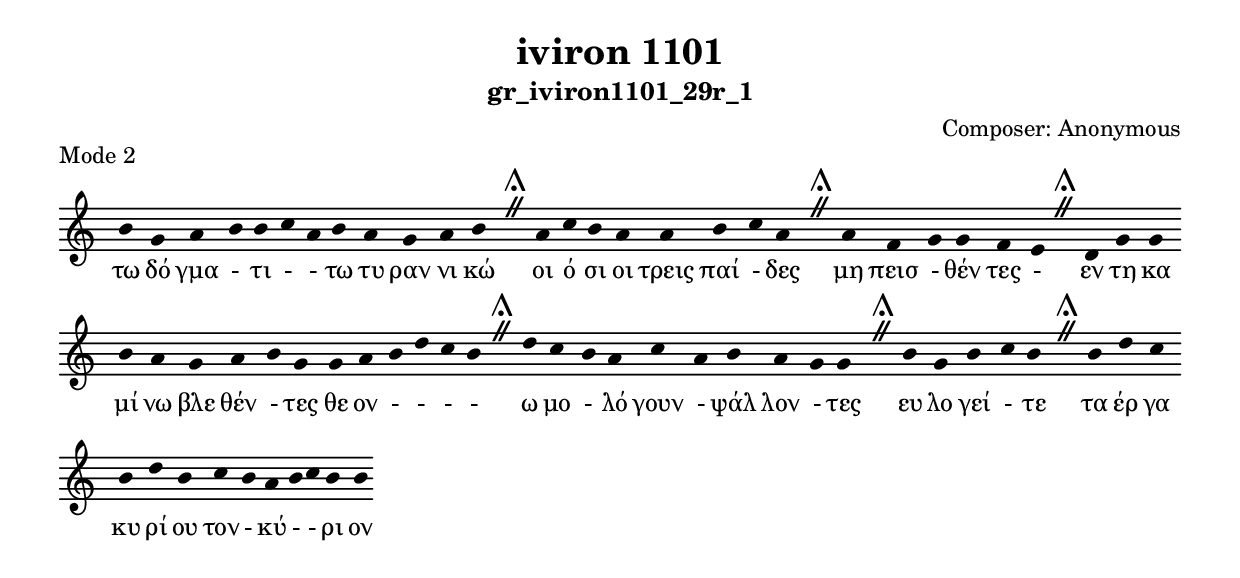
\include "gregorian.ly"

	\header {
 	  title = "iviron 1101"
	  subtitle = "gr_iviron1101_29r_1"
	  composer = "Composer: Αnonymous"
	  piece = "Mode 2"
	}

	chant = {
	  b'4 g'4 a'4 b'4 b'4 c''4 a'4 b'4 a'4 g'4 a'4 b'4 \divisioMaior
 a'4 c''4 b'4 a'4 a'4 b'4 c''4 a'4 \divisioMaior
 a'4 f'4 g'4 g'4 f'4 e'4 \divisioMaior
 d'4 g'4 g'4 b'4 a'4 g'4 a'4 b'4 g'4 g'4 a'4 b'4 d''4 c''4 b'4 \divisioMaior
 d''4 c''4 b'4 a'4 c''4 a'4 b'4 a'4 g'4 g'4 \divisioMaior
 b'4 g'4 b'4 c''4 b'4 \divisioMaior
 b'4 d''4 c''4 b'4 d''4 b'4 c''4 b'4 a'4 b'4 c''4 b'4 b'4\finalis
	}

	verba = \lyricmode {τω δό γμα - τι -  - τω τυ ραν νι κώ 
οι ό σι οι τρεις παί - δες 
μη πεισ - θέν τες - 
εν τη κα μί νω βλε θέν - τες θε ον -  -  -  - 
ω μο - λό γουν - ψάλ λον - τες 
ευ λο γεί - τε 
τα έρ γα κυ ρί ου τον - κύ -  - ρι ον 
	}


	\score {
	  \new Staff <<
	  \new Voice = "melody" \chant
	  \new Lyrics = "one" \lyricsto melody \verba
	  >>
	  \layout {
	    \context {
	      \Staff
	      \remove "Time_signature_engraver"
	      \remove "Bar_engraver"
	    }
	    \context {
	      \Voice
	      \remove "Stem_engraver"
	    }
	  }
	}